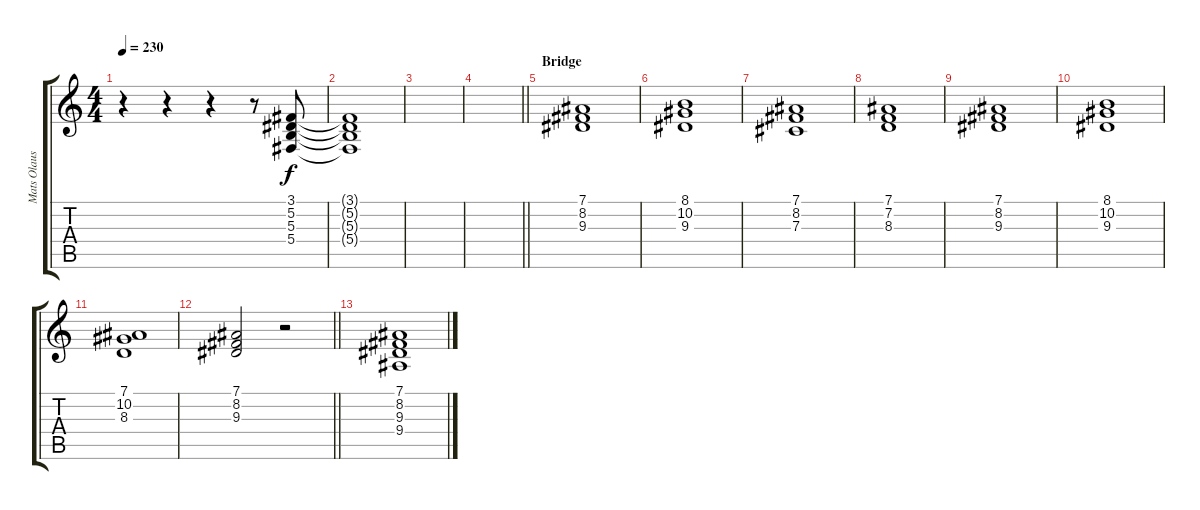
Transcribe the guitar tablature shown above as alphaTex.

\track ("Mats Olausson" "Mats Olaus") {instrument stringensemble1}
\staff {score tabs}
\tuning (Eb4 Bb3 Gb3 Db3 Ab2 Eb2) {hide}
\ts (4 4)
\tempo 230
\clef g2
\ks c
r.4{dy f} r.4 r.4 r.8 (3.1 5.2 5.3 5.4).8 |
(3.1{t} 5.2{t} 5.3{t} 5.4{t}).1 |
|
\barLineRight lightlight
|
\section ("" "Bridge")
(7.1 8.2 9.3).1 |
(8.1 10.2 9.3).1 |
(7.1 8.2 7.3).1 |
(7.1 7.2 8.3).1 |
(7.1 8.2 9.3).1 |
(8.1 10.2 9.3).1 |
(7.1 10.2 8.3).1 |
\barLineRight lightlight
(7.1 8.2 9.3).2 r.2 |
(7.1 8.2 9.3 9.4).1
